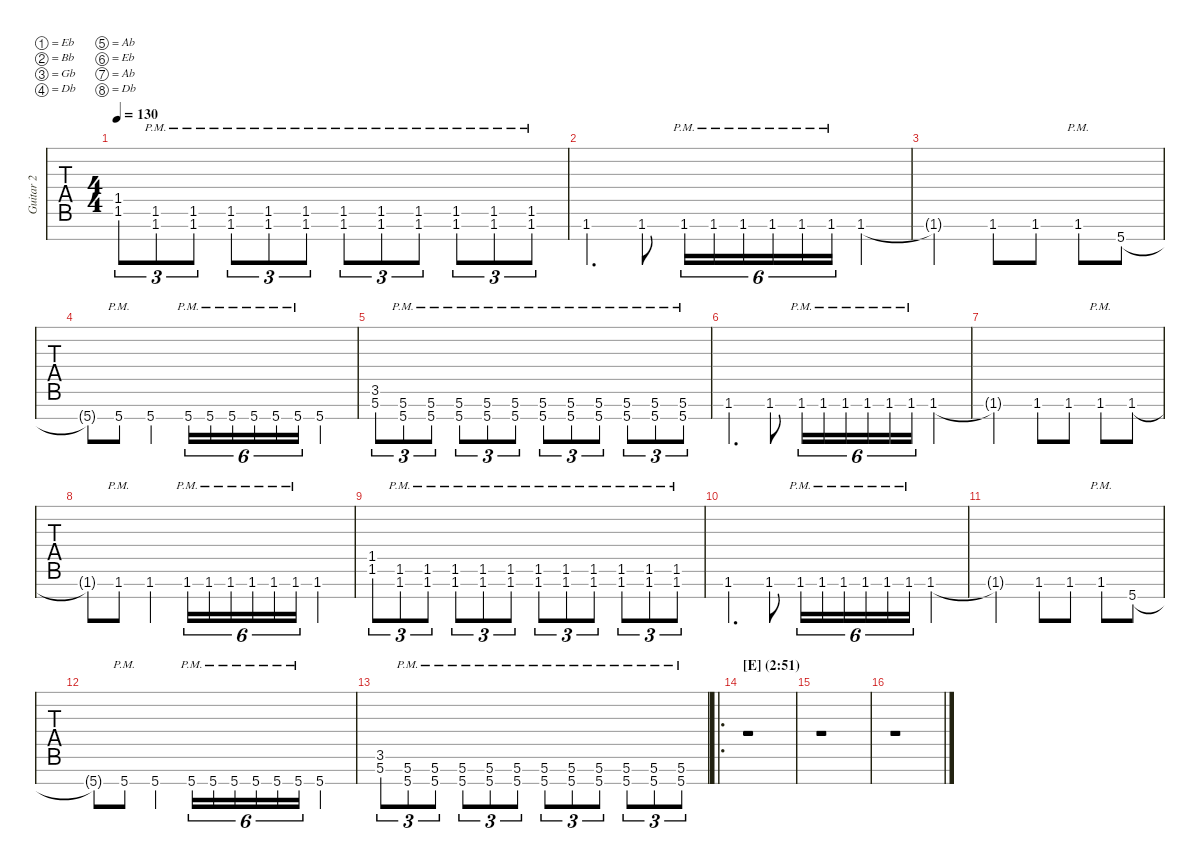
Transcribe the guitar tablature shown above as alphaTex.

\defaultSystemsLayout 4
\hideDynamics
\bracketExtendMode nobrackets
\multiTrackTrackNamePolicy allsystems
\firstSystemTrackNameMode fullname
\otherSystemsTrackNameMode fullname
\otherSystemsTrackNameOrientation horizontal
\track ("Guitar 2" "Guitar 2") {instrument overdrivenguitar}
\staff {tabs}
\tuning (Eb4 Bb3 Gb3 Db3 Ab2 Eb2 Ab1 Db1)
\ts (4 4)
\scale
0.978438
\tempo 130
\accidentals auto
\clef g2
\ottava regular
\simile none
\ks aminor
(1.6 1.5).8{tu (3 2) dy mf} (1.7{pm} 1.6{pm}).8{tu (3 2)} (1.7{pm} 1.6{pm}).8{tu (3 2)} (1.7{pm} 1.6{pm}).8{tu (3 2)} (1.7{pm} 1.6{pm}).8{tu (3 2)} (1.7{pm} 1.6{pm}).8{tu (3 2)} (1.7{pm} 1.6{pm}).8{tu (3 2)} (1.7{pm} 1.6{pm}).8{tu (3 2)} (1.7{pm} 1.6{pm}).8{tu (3 2)} (1.7{pm} 1.6{pm}).8{tu (3 2)} (1.7{pm} 1.6{pm}).8{tu (3 2)} (1.7{pm} 1.6{pm}).8{tu (3 2)} |
\scale
1.06468 1.7.4{d} 1.7.8 1.7{pm}.16{tu (6 4)} 1.7{pm}.16{tu (6 4)} 1.7{pm}.16{tu (6 4)} 1.7{pm}.16{tu (6 4)} 1.7{pm}.16{tu (6 4)} 1.7{pm}.16{tu (6 4)} 1.7.4 |
\scale
0.978438 1.7{t}.2 1.7.8 1.7.8 1.7{pm}.8 5.8{acc #}.8 |
\scale
0.978438 5.8{t acc #}.8 5.8{pm acc #}.8 5.8{acc #}.4 5.8{pm acc #}.16{tu (6 4)} 5.8{pm acc #}.16{tu (6 4)} 5.8{pm acc #}.16{tu (6 4)} 5.8{pm acc #}.16{tu (6 4)} 5.8{pm acc #}.16{tu (6 4)} 5.8{pm acc #}.16{tu (6 4)} 5.8{acc #}.4 |
\scale
0.978438 (5.7{acc #} 3.6{acc #}).8{tu (3 2)} (5.8{pm acc #} 5.7{pm acc #}).8{tu (3 2)} (5.8{pm acc #} 5.7{pm acc #}).8{tu (3 2)} (5.8{pm acc #} 5.7{pm acc #}).8{tu (3 2)} (5.8{pm acc #} 5.7{pm acc #}).8{tu (3 2)} (5.8{pm acc #} 5.7{pm acc #}).8{tu (3 2)} (5.8{pm acc #} 5.7{pm acc #}).8{tu (3 2)} (5.8{pm acc #} 5.7{pm acc #}).8{tu (3 2)} (5.8{pm acc #} 5.7{pm acc #}).8{tu (3 2)} (5.8{pm acc #} 5.7{pm acc #}).8{tu (3 2)} (5.8{pm acc #} 5.7{pm acc #}).8{tu (3 2)} (5.8{pm acc #} 5.7{pm acc #}).8{tu (3 2)} |
\scale
1.06468 1.7.4{d} 1.7.8 1.7{pm}.16{tu (6 4)} 1.7{pm}.16{tu (6 4)} 1.7{pm}.16{tu (6 4)} 1.7{pm}.16{tu (6 4)} 1.7{pm}.16{tu (6 4)} 1.7{pm}.16{tu (6 4)} 1.7.4 |
\scale
0.978438 1.7{t}.2 1.7.8 1.7.8 1.7{pm}.8 1.7.8 |
\scale
0.978438 1.7{t}.8 1.7{pm}.8 1.7.4 1.7{pm}.16{tu (6 4)} 1.7{pm}.16{tu (6 4)} 1.7{pm}.16{tu (6 4)} 1.7{pm}.16{tu (6 4)} 1.7{pm}.16{tu (6 4)} 1.7{pm}.16{tu (6 4)} 1.7.4 |
\scale
0.978438 (1.6 1.5).8{tu (3 2)} (1.7{pm} 1.6{pm}).8{tu (3 2)} (1.7{pm} 1.6{pm}).8{tu (3 2)} (1.7{pm} 1.6{pm}).8{tu (3 2)} (1.7{pm} 1.6{pm}).8{tu (3 2)} (1.7{pm} 1.6{pm}).8{tu (3 2)} (1.7{pm} 1.6{pm}).8{tu (3 2)} (1.7{pm} 1.6{pm}).8{tu (3 2)} (1.7{pm} 1.6{pm}).8{tu (3 2)} (1.7{pm} 1.6{pm}).8{tu (3 2)} (1.7{pm} 1.6{pm}).8{tu (3 2)} (1.7{pm} 1.6{pm}).8{tu (3 2)} |
\scale
1.06085 1.7.4{d} 1.7.8 1.7{pm}.16{tu (6 4)} 1.7{pm}.16{tu (6 4)} 1.7{pm}.16{tu (6 4)} 1.7{pm}.16{tu (6 4)} 1.7{pm}.16{tu (6 4)} 1.7{pm}.16{tu (6 4)} 1.7.4 |
\scale
0.974603 1.7{t}.2 1.7.8 1.7.8 1.7{pm}.8 5.8{acc #}.8 |
\scale
0.9906 5.8{t acc #}.8 5.8{pm acc #}.8 5.8{acc #}.4 5.8{pm acc #}.16{tu (6 4)} 5.8{pm acc #}.16{tu (6 4)} 5.8{pm acc #}.16{tu (6 4)} 5.8{pm acc #}.16{tu (6 4)} 5.8{pm acc #}.16{tu (6 4)} 5.8{pm acc #}.16{tu (6 4)} 5.8{acc #}.4 |
\scale
0.973948 (5.7{acc #} 3.6{acc #}).8{tu (3 2)} (5.8{pm acc #} 5.7{pm acc #}).8{tu (3 2)} (5.8{pm acc #} 5.7{pm acc #}).8{tu (3 2)} (5.8{pm acc #} 5.7{pm acc #}).8{tu (3 2)} (5.8{pm acc #} 5.7{pm acc #}).8{tu (3 2)} (5.8{pm acc #} 5.7{pm acc #}).8{tu (3 2)} (5.8{pm acc #} 5.7{pm acc #}).8{tu (3 2)} (5.8{pm acc #} 5.7{pm acc #}).8{tu (3 2)} (5.8{pm acc #} 5.7{pm acc #}).8{tu (3 2)} (5.8{pm acc #} 5.7{pm acc #}).8{tu (3 2)} (5.8{pm acc #} 5.7{pm acc #}).8{tu (3 2)} (5.8{pm acc #} 5.7{pm acc #}).8{tu (3 2)} |
\ro
\section ("E" "(2:51)")
\scale
1.07775 r.1 |
\scale
0.960712 r.1 |
\scale
0.987375 r.1
